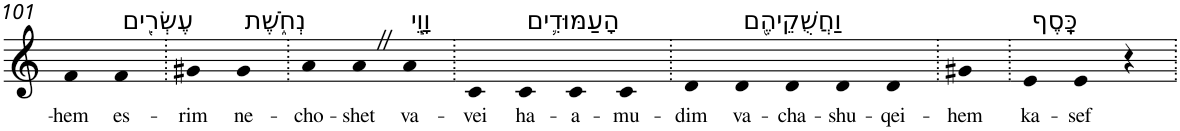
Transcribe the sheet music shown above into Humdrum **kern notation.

**kern	**text
*part1	*part1
*staff1	*staff1
*I"Piano	*
*I'Pno	*
!!LO:PB:g=z
*clefG2	*
*k[]	*
=101	=101
!	!LO:LY:b
4f	-hem
!LO:TX:a:t=עֶשְׂרִ֖ים	!
!	!LO:LY:b
4f	es-
=102.	=102.
!	!LO:LY:b
4g#X	-rim
!LO:TX:a:t=נְחֹ֑שֶׁת	!
!	!LO:LY:b
4g#	ne-
=103.	=103.
!	!LO:LY:b
4a	-cho-
!	!LO:LY:b
4aZ	-shet
!LO:TX:a:t=וָוֵ֧י	!
!	!LO:LY:b
4a	va-
=104.	=104.
!	!LO:LY:b
4c	-vei
!LO:TX:a:t=הָעַמּוּדִ֛ים	!
!	!LO:LY:b
4c	ha-
!	!LO:LY:b
4c	-a-
!	!LO:LY:b
4c	-mu-
=105.	=105.
!	!LO:LY:b
4d	-dim
!LO:TX:a:t=וַחֲשֻׁקֵיהֶ֖ם	!
!	!LO:LY:b
4d	va-
!	!LO:LY:b
4d	-cha-
!	!LO:LY:b
4d	-shu-
!	!LO:LY:b
4d	-qei-
=106.	=106.
!	!LO:LY:b
4g#X	-hem
=107.	=107.
!LO:TX:a:t=כָּֽסֶף	!
!	!LO:LY:b
4e	ka-
!	!LO:LY:b
4e	-sef
4r	.
=.	=.
*-	*-
